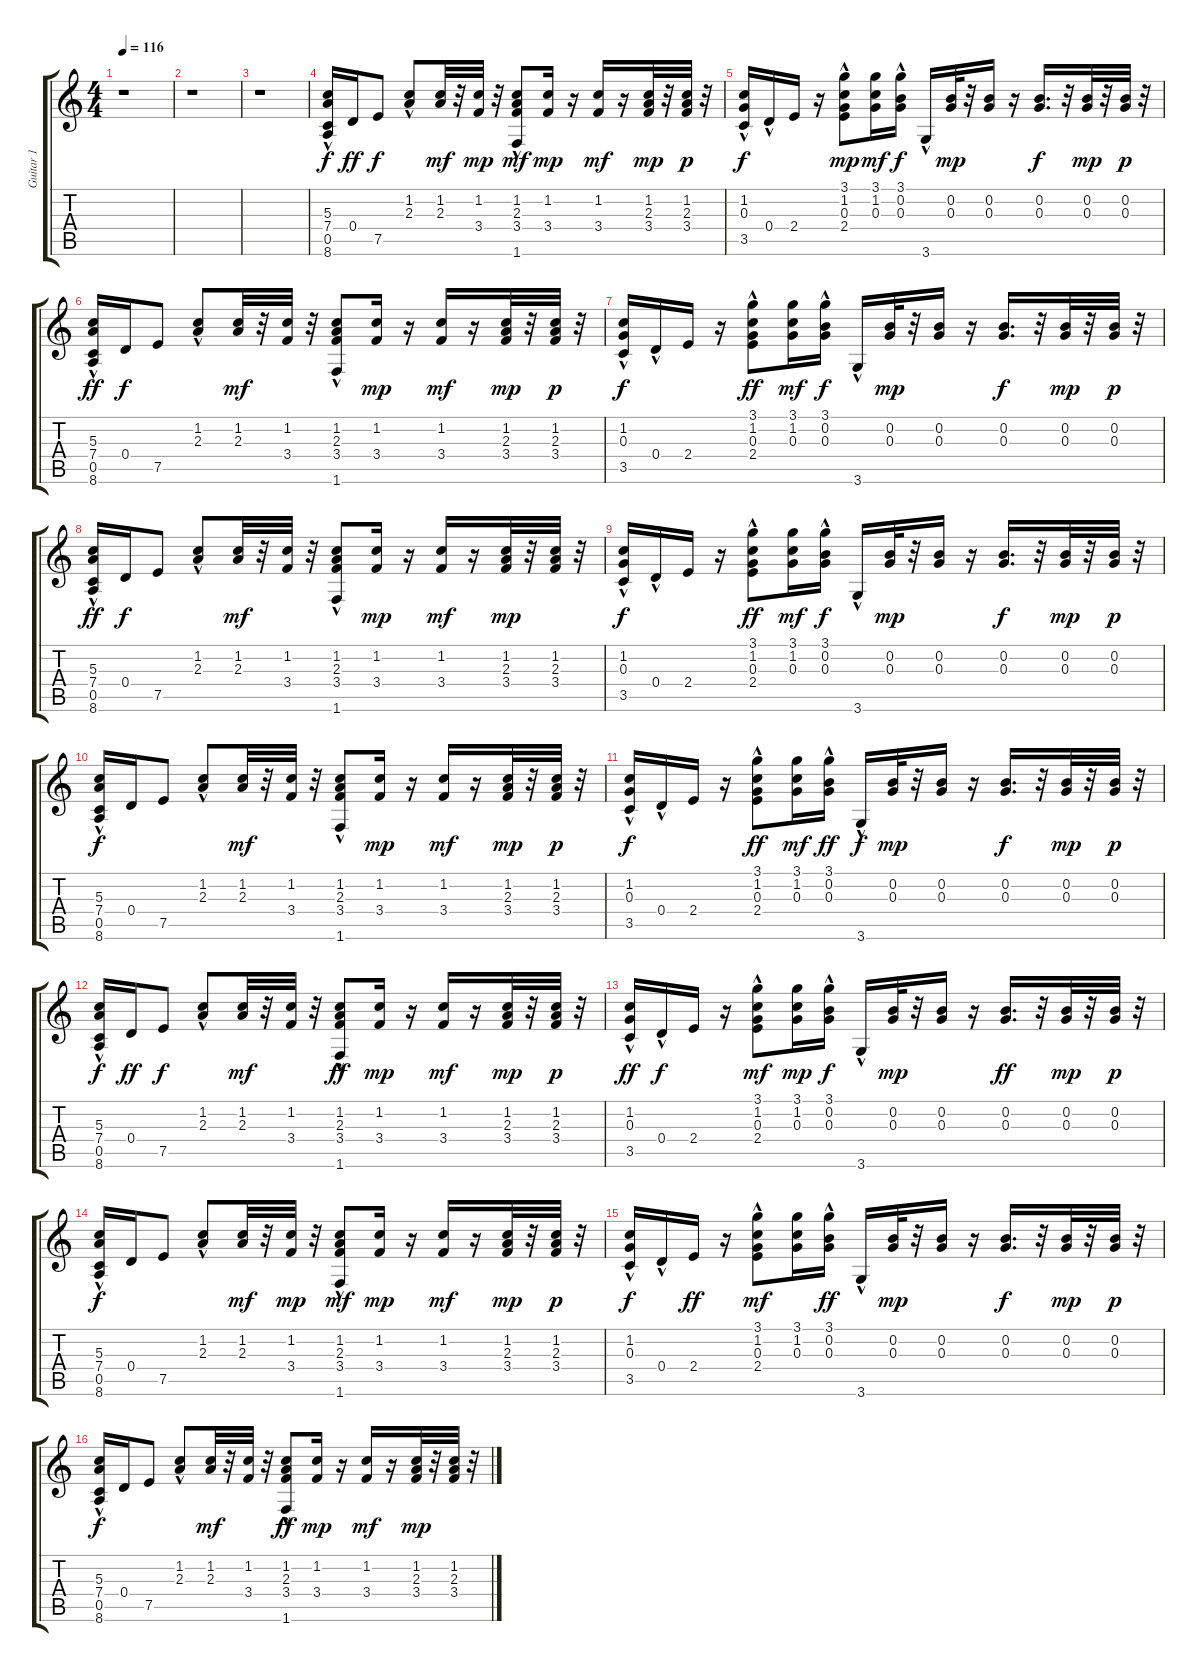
\track ("Guitar 1" "Guitar 1") {instrument acousticguitarsteel}
\staff {score tabs}
\tuning (E4 B3 G3 D3 A2 E2) {hide}
\ts (4 4)
\tempo 116
\clef g2
\ks c
r.1{dy f instrument acousticguitarsteel} |
r.1 |
r.1 |
(5.3{hac} 7.4{hac} 0.5{hac} 8.6).16 0.4.16{dy ff} 7.5.8{dy f} (1.2 2.3{hac}).8 (1.2 2.3).32{dy mf} r.32 (1.2 3.4).32{dy mp} r.32 (1.2 2.3{hac} 3.4 1.6{hac}).8{dy mf} (1.2 3.4).16{dy mp} r.16 (1.2 3.4).16{dy mf} r.16 (1.2 2.3 3.4).32{dy mp} r.32 (1.2 2.3 3.4).32{dy p} r.32 |
(1.2{hac} 0.3 3.5).16{dy f} 0.4{hac}.16 2.4.16 r.16 (3.1{hac} 1.2 0.3{hac} 2.4{hac}).8{dy mp} (3.1 1.2 0.3).16{dy mf} (3.1{hac} 0.2 0.3).16{dy f} 3.6{hac}.16 (0.2 0.3).32{dy mp} r.32 (0.2 0.3).16 r.16 (0.2 0.3).16{d dy f} r.32 (0.2 0.3).32{dy mp} r.32 (0.2 0.3).32{dy p} r.32 |
(5.3{hac} 7.4{hac} 0.5{hac} 8.6).16{dy ff} 0.4.16{dy f} 7.5.8 (1.2 2.3{hac}).8 (1.2 2.3).32{dy mf} r.32 (1.2 3.4).32 r.32 (1.2 2.3{hac} 3.4 1.6{hac}).8 (1.2 3.4).16{dy mp} r.16 (1.2 3.4).16{dy mf} r.16 (1.2 2.3 3.4).32{dy mp} r.32 (1.2 2.3 3.4).32{dy p} r.32 |
(1.2{hac} 0.3 3.5).16{dy f} 0.4{hac}.16 2.4.16 r.16 (3.1{hac} 1.2 0.3{hac} 2.4{hac}).8{dy ff} (3.1 1.2 0.3).16{dy mf} (3.1{hac} 0.2 0.3).16{dy f} 3.6{hac}.16 (0.2 0.3).32{dy mp} r.32 (0.2 0.3).16 r.16 (0.2 0.3).16{d dy f} r.32 (0.2 0.3).32{dy mp} r.32 (0.2 0.3).32{dy p} r.32 |
(5.3{hac} 7.4{hac} 0.5{hac} 8.6).16{dy ff} 0.4.16{dy f} 7.5.8 (1.2 2.3{hac}).8 (1.2 2.3).32{dy mf} r.32 (1.2 3.4).32 r.32 (1.2 2.3{hac} 3.4 1.6{hac}).8 (1.2 3.4).16{dy mp} r.16 (1.2 3.4).16{dy mf} r.16 (1.2 2.3 3.4).32{dy mp} r.32 (1.2 2.3 3.4).32 r.32 |
(1.2{hac} 0.3 3.5).16{dy f} 0.4{hac}.16 2.4.16 r.16 (3.1{hac} 1.2 0.3{hac} 2.4{hac}).8{dy ff} (3.1 1.2 0.3).16{dy mf} (3.1{hac} 0.2 0.3).16{dy f} 3.6{hac}.16 (0.2 0.3).32{dy mp} r.32 (0.2 0.3).16 r.16 (0.2 0.3).16{d dy f} r.32 (0.2 0.3).32{dy mp} r.32 (0.2 0.3).32{dy p} r.32 |
(5.3{hac} 7.4{hac} 0.5{hac} 8.6).16{dy f} 0.4.16 7.5.8 (1.2 2.3{hac}).8 (1.2 2.3).32{dy mf} r.32 (1.2 3.4).32 r.32 (1.2 2.3{hac} 3.4 1.6{hac}).8 (1.2 3.4).16{dy mp} r.16 (1.2 3.4).16{dy mf} r.16 (1.2 2.3 3.4).32{dy mp} r.32 (1.2 2.3 3.4).32{dy p} r.32 |
(1.2{hac} 0.3 3.5).16{dy f} 0.4{hac}.16 2.4.16 r.16 (3.1{hac} 1.2 0.3{hac} 2.4{hac}).8{dy ff} (3.1 1.2 0.3).16{dy mf} (3.1{hac} 0.2 0.3).16{dy ff} 3.6{hac}.16{dy f} (0.2 0.3).32{dy mp} r.32 (0.2 0.3).16 r.16 (0.2 0.3).16{d dy f} r.32 (0.2 0.3).32{dy mp} r.32 (0.2 0.3).32{dy p} r.32 |
(5.3{hac} 7.4{hac} 0.5{hac} 8.6).16{dy f} 0.4.16{dy ff} 7.5.8{dy f} (1.2 2.3{hac}).8 (1.2 2.3).32{dy mf} r.32 (1.2 3.4).32 r.32 (1.2 2.3{hac} 3.4 1.6{hac}).8{dy ff} (1.2 3.4).16{dy mp} r.16 (1.2 3.4).16{dy mf} r.16 (1.2 2.3 3.4).32{dy mp} r.32 (1.2 2.3 3.4).32{dy p} r.32 |
(1.2{hac} 0.3 3.5).16{dy ff} 0.4{hac}.16{dy f} 2.4.16 r.16 (3.1{hac} 1.2 0.3{hac} 2.4{hac}).8{dy mf} (3.1 1.2 0.3).16{dy mp} (3.1{hac} 0.2 0.3).16{dy f} 3.6{hac}.16 (0.2 0.3).32{dy mp} r.32 (0.2 0.3).16 r.16 (0.2 0.3).16{d dy ff} r.32 (0.2 0.3).32{dy mp} r.32 (0.2 0.3).32{dy p} r.32 |
(5.3{hac} 7.4{hac} 0.5{hac} 8.6).16{dy f} 0.4.16 7.5.8 (1.2 2.3{hac}).8 (1.2 2.3).32{dy mf} r.32 (1.2 3.4).32{dy mp} r.32 (1.2 2.3{hac} 3.4 1.6{hac}).8{dy mf} (1.2 3.4).16{dy mp} r.16 (1.2 3.4).16{dy mf} r.16 (1.2 2.3 3.4).32{dy mp} r.32 (1.2 2.3 3.4).32{dy p} r.32 |
(1.2{hac} 0.3 3.5).16{dy f} 0.4{hac}.16 2.4.16{dy ff} r.16 (3.1{hac} 1.2 0.3{hac} 2.4{hac}).8{dy mf} (3.1 1.2 0.3).16 (3.1{hac} 0.2 0.3).16{dy ff} 3.6{hac}.16 (0.2 0.3).32{dy mp} r.32 (0.2 0.3).16 r.16 (0.2 0.3).16{d dy f} r.32 (0.2 0.3).32{dy mp} r.32 (0.2 0.3).32{dy p} r.32 |
(5.3{hac} 7.4{hac} 0.5{hac} 8.6).16{dy f} 0.4.16 7.5.8 (1.2 2.3{hac}).8 (1.2 2.3).32{dy mf} r.32 (1.2 3.4).32 r.32 (1.2 2.3{hac} 3.4 1.6{hac}).8{dy ff} (1.2 3.4).16{dy mp} r.16 (1.2 3.4).16{dy mf} r.16 (1.2 2.3 3.4).32{dy mp} r.32 (1.2 2.3 3.4).32 r.32
